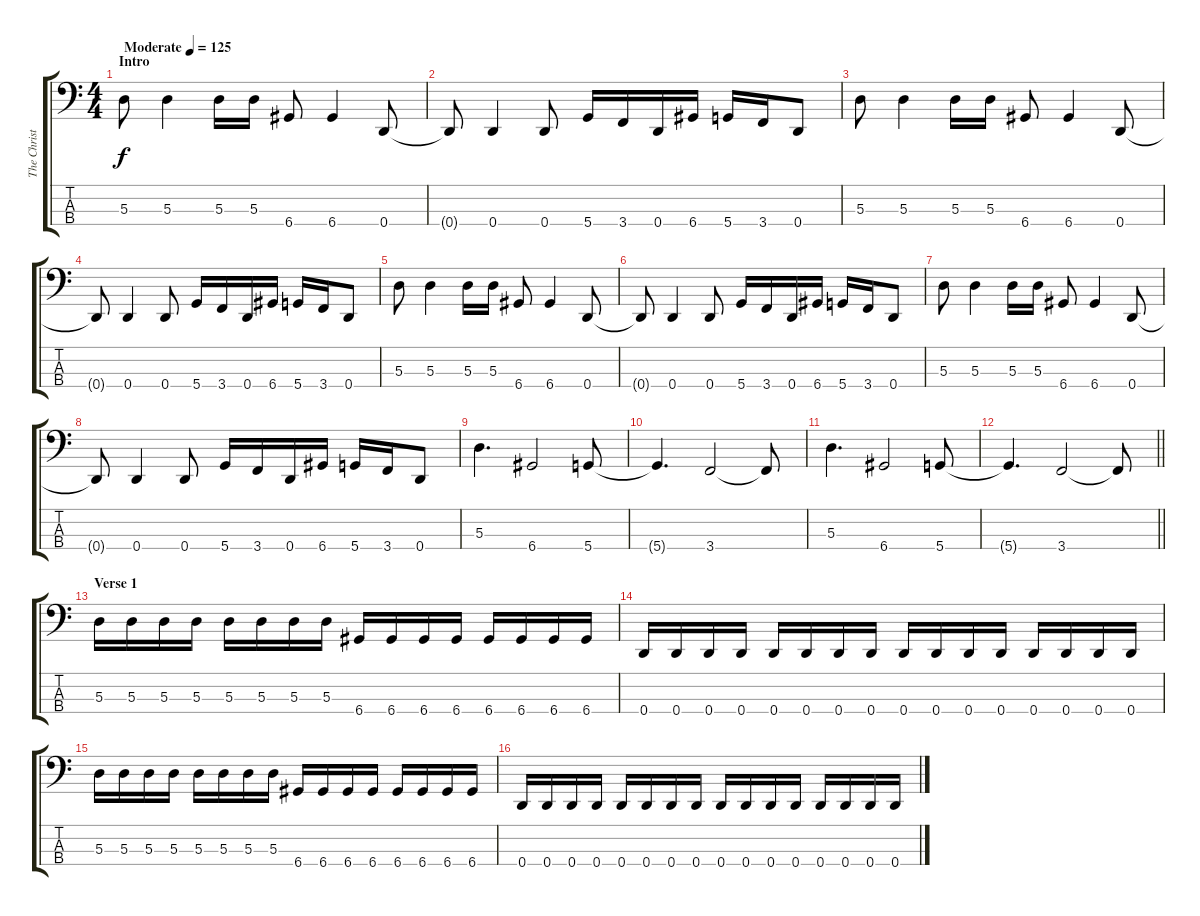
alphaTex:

\track ("The Christ Bass" "The Christ") {instrument electricbassfinger}
\staff {score tabs}
\tuning (G2 D2 A1 D1) {hide}
\ts (4 4)
\section ("" "Intro")
\tempo (125 "Moderate")
\clef f4
\ks c
5.3.8{dy f instrument electricbassfinger} 5.3.4 5.3.16 5.3.16 6.4.8 6.4.4 0.4.8 |
0.4{t}.8 0.4.4 0.4.8 5.4.16 3.4.16 0.4.16 6.4.16 5.4.16 3.4.16 0.4.8 |
5.3.8 5.3.4 5.3.16 5.3.16 6.4.8 6.4.4 0.4.8 |
0.4{t}.8 0.4.4 0.4.8 5.4.16 3.4.16 0.4.16 6.4.16 5.4.16 3.4.16 0.4.8 |
5.3.8 5.3.4 5.3.16 5.3.16 6.4.8 6.4.4 0.4.8 |
0.4{t}.8 0.4.4 0.4.8 5.4.16 3.4.16 0.4.16 6.4.16 5.4.16 3.4.16 0.4.8 |
5.3.8 5.3.4 5.3.16 5.3.16 6.4.8 6.4.4 0.4.8 |
0.4{t}.8 0.4.4 0.4.8 5.4.16 3.4.16 0.4.16 6.4.16 5.4.16 3.4.16 0.4.8 |
5.3.4{d} 6.4.2 5.4.8 |
5.4{t}.4{d} 3.4.2 3.4{t}.8 |
5.3.4{d} 6.4.2 5.4.8 |
\barLineRight lightlight
5.4{t}.4{d} 3.4.2 3.4{t}.8 |
\section ("" "Verse 1")
5.3.16 5.3.16 5.3.16 5.3.16 5.3.16 5.3.16 5.3.16 5.3.16 6.4.16 6.4.16 6.4.16 6.4.16 6.4.16 6.4.16 6.4.16 6.4.16 |
0.4.16 0.4.16 0.4.16 0.4.16 0.4.16 0.4.16 0.4.16 0.4.16 0.4.16 0.4.16 0.4.16 0.4.16 0.4.16 0.4.16 0.4.16 0.4.16 |
5.3.16 5.3.16 5.3.16 5.3.16 5.3.16 5.3.16 5.3.16 5.3.16 6.4.16 6.4.16 6.4.16 6.4.16 6.4.16 6.4.16 6.4.16 6.4.16 |
0.4.16 0.4.16 0.4.16 0.4.16 0.4.16 0.4.16 0.4.16 0.4.16 0.4.16 0.4.16 0.4.16 0.4.16 0.4.16 0.4.16 0.4.16 0.4.16
